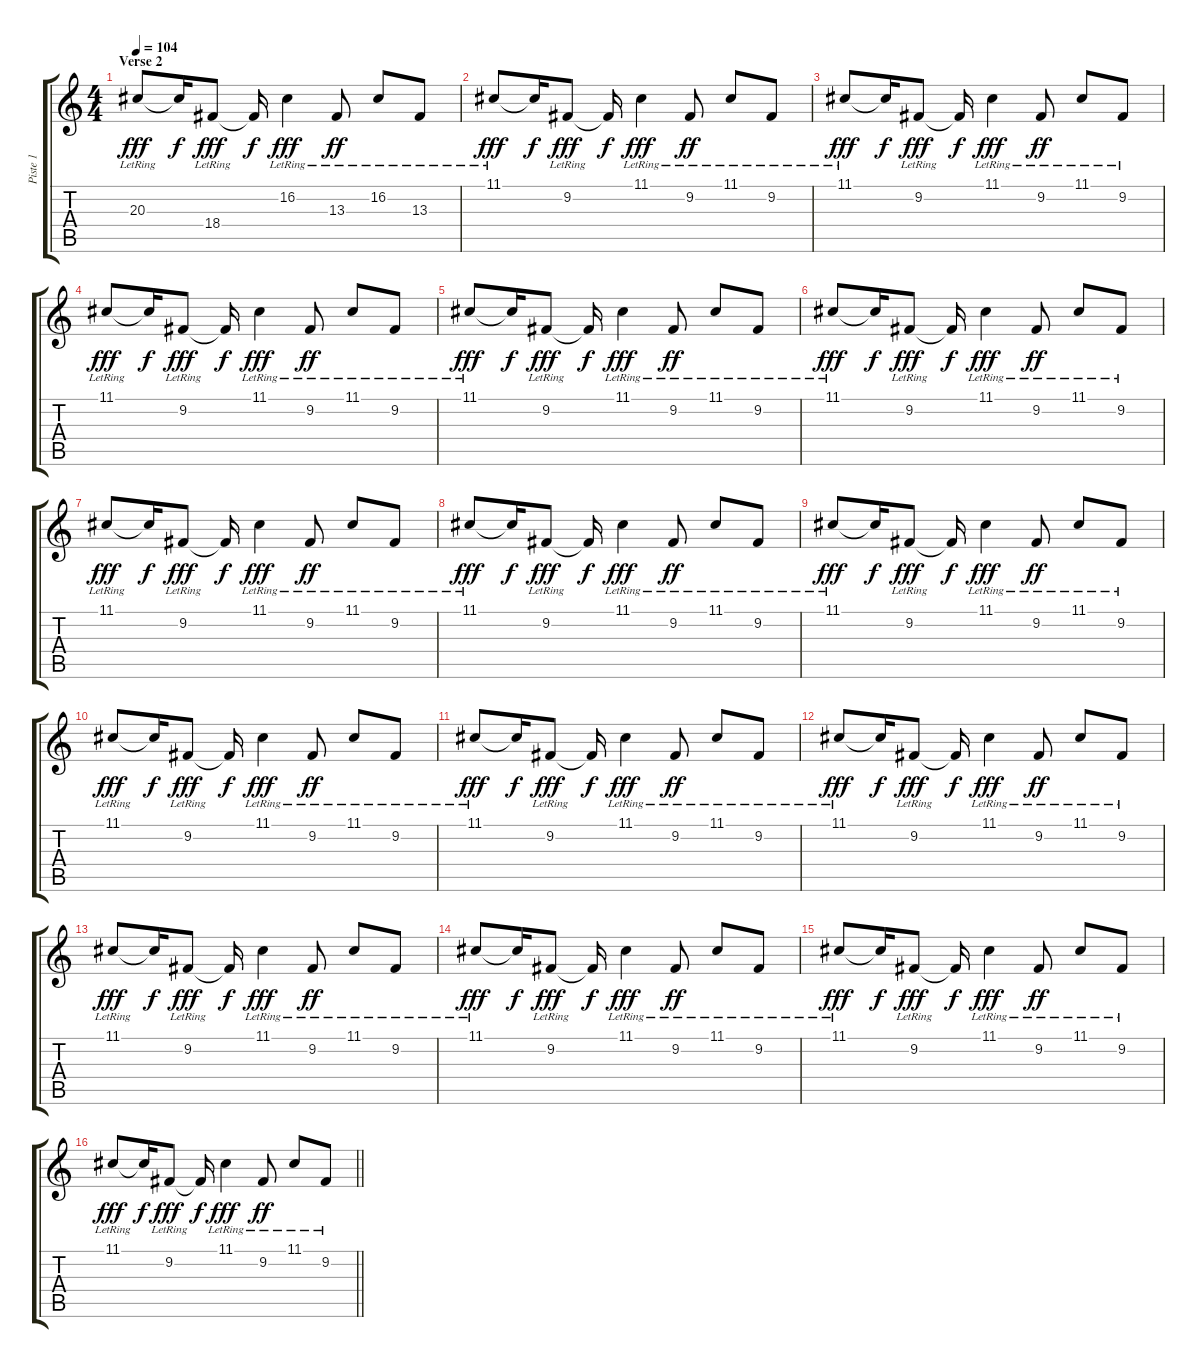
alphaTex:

\track ("Piste 1" "Piste 1") {instrument electricgrandpiano}
\staff {score tabs}
\tuning (D4 A3 F3 C3 G2 D2) {hide}
\ts (4 4)
\section ("" "Verse 2")
\tempo 104
\clef g2
\ks c
20.3{lr}.8{dy fff} 20.3{t}.16{dy f} 18.4{lr}.8{dy fff} 18.4{t}.16{dy f} 16.2{lr}.4{dy fff} 13.3{lr}.8{dy ff} 16.2{lr}.8 13.3{lr}.8 |
11.1{lr}.8{dy fff} 11.1{t}.16{dy f} 9.2{lr}.8{dy fff} 9.2{t}.16{dy f} 11.1{lr}.4{dy fff} 9.2{lr}.8{dy ff} 11.1{lr}.8 9.2{lr}.8 |
11.1{lr}.8{dy fff} 11.1{t}.16{dy f} 9.2{lr}.8{dy fff} 9.2{t}.16{dy f} 11.1{lr}.4{dy fff} 9.2{lr}.8{dy ff} 11.1{lr}.8 9.2{lr}.8 |
11.1{lr}.8{dy fff} 11.1{t}.16{dy f} 9.2{lr}.8{dy fff} 9.2{t}.16{dy f} 11.1{lr}.4{dy fff} 9.2{lr}.8{dy ff} 11.1{lr}.8 9.2{lr}.8 |
11.1{lr}.8{dy fff} 11.1{t}.16{dy f} 9.2{lr}.8{dy fff} 9.2{t}.16{dy f} 11.1{lr}.4{dy fff} 9.2{lr}.8{dy ff} 11.1{lr}.8 9.2{lr}.8 |
11.1{lr}.8{dy fff} 11.1{t}.16{dy f} 9.2{lr}.8{dy fff} 9.2{t}.16{dy f} 11.1{lr}.4{dy fff} 9.2{lr}.8{dy ff} 11.1{lr}.8 9.2{lr}.8 |
11.1{lr}.8{dy fff} 11.1{t}.16{dy f} 9.2{lr}.8{dy fff} 9.2{t}.16{dy f} 11.1{lr}.4{dy fff} 9.2{lr}.8{dy ff} 11.1{lr}.8 9.2{lr}.8 |
11.1{lr}.8{dy fff} 11.1{t}.16{dy f} 9.2{lr}.8{dy fff} 9.2{t}.16{dy f} 11.1{lr}.4{dy fff} 9.2{lr}.8{dy ff} 11.1{lr}.8 9.2{lr}.8 |
11.1{lr}.8{dy fff} 11.1{t}.16{dy f} 9.2{lr}.8{dy fff} 9.2{t}.16{dy f} 11.1{lr}.4{dy fff} 9.2{lr}.8{dy ff} 11.1{lr}.8 9.2{lr}.8 |
11.1{lr}.8{dy fff} 11.1{t}.16{dy f} 9.2{lr}.8{dy fff} 9.2{t}.16{dy f} 11.1{lr}.4{dy fff} 9.2{lr}.8{dy ff} 11.1{lr}.8 9.2{lr}.8 |
11.1{lr}.8{dy fff} 11.1{t}.16{dy f} 9.2{lr}.8{dy fff} 9.2{t}.16{dy f} 11.1{lr}.4{dy fff} 9.2{lr}.8{dy ff} 11.1{lr}.8 9.2{lr}.8 |
11.1{lr}.8{dy fff} 11.1{t}.16{dy f} 9.2{lr}.8{dy fff} 9.2{t}.16{dy f} 11.1{lr}.4{dy fff} 9.2{lr}.8{dy ff} 11.1{lr}.8 9.2{lr}.8 |
11.1{lr}.8{dy fff} 11.1{t}.16{dy f} 9.2{lr}.8{dy fff} 9.2{t}.16{dy f} 11.1{lr}.4{dy fff} 9.2{lr}.8{dy ff} 11.1{lr}.8 9.2{lr}.8 |
11.1{lr}.8{dy fff} 11.1{t}.16{dy f} 9.2{lr}.8{dy fff} 9.2{t}.16{dy f} 11.1{lr}.4{dy fff} 9.2{lr}.8{dy ff} 11.1{lr}.8 9.2{lr}.8 |
11.1{lr}.8{dy fff} 11.1{t}.16{dy f} 9.2{lr}.8{dy fff} 9.2{t}.16{dy f} 11.1{lr}.4{dy fff} 9.2{lr}.8{dy ff} 11.1{lr}.8 9.2{lr}.8 |
\barLineRight lightlight
11.1{lr}.8{dy fff} 11.1{t}.16{dy f} 9.2{lr}.8{dy fff} 9.2{t}.16{dy f} 11.1{lr}.4{dy fff} 9.2{lr}.8{dy ff} 11.1{lr}.8 9.2{lr}.8
